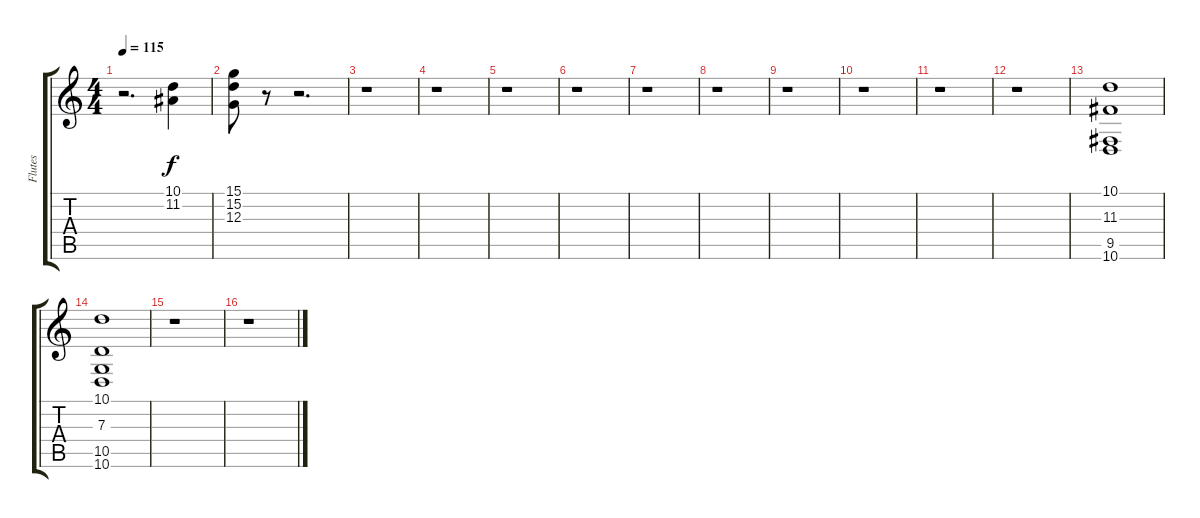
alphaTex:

\track ("Flutes" "Flutes") {instrument flute}
\staff {score tabs}
\tuning (E4 B3 G3 D3 A2 E2) {hide}
\ts (4 4)
\section ("" "")
\tempo 115
\clef g2
\ks c
r.2{d dy f instrument flute} (10.1 11.2).4 |
(15.1 15.2 12.3).8 r.8 r.2{d} |
r.1 |
r.1 |
r.1 |
r.1 |
r.1 |
r.1 |
r.1 |
r.1 |
r.1 |
r.1 |
(10.1 11.3 9.5 10.6).1 |
\section ("" "")
(10.1 7.3 10.5 10.6).1 |
r.1 |
r.1
